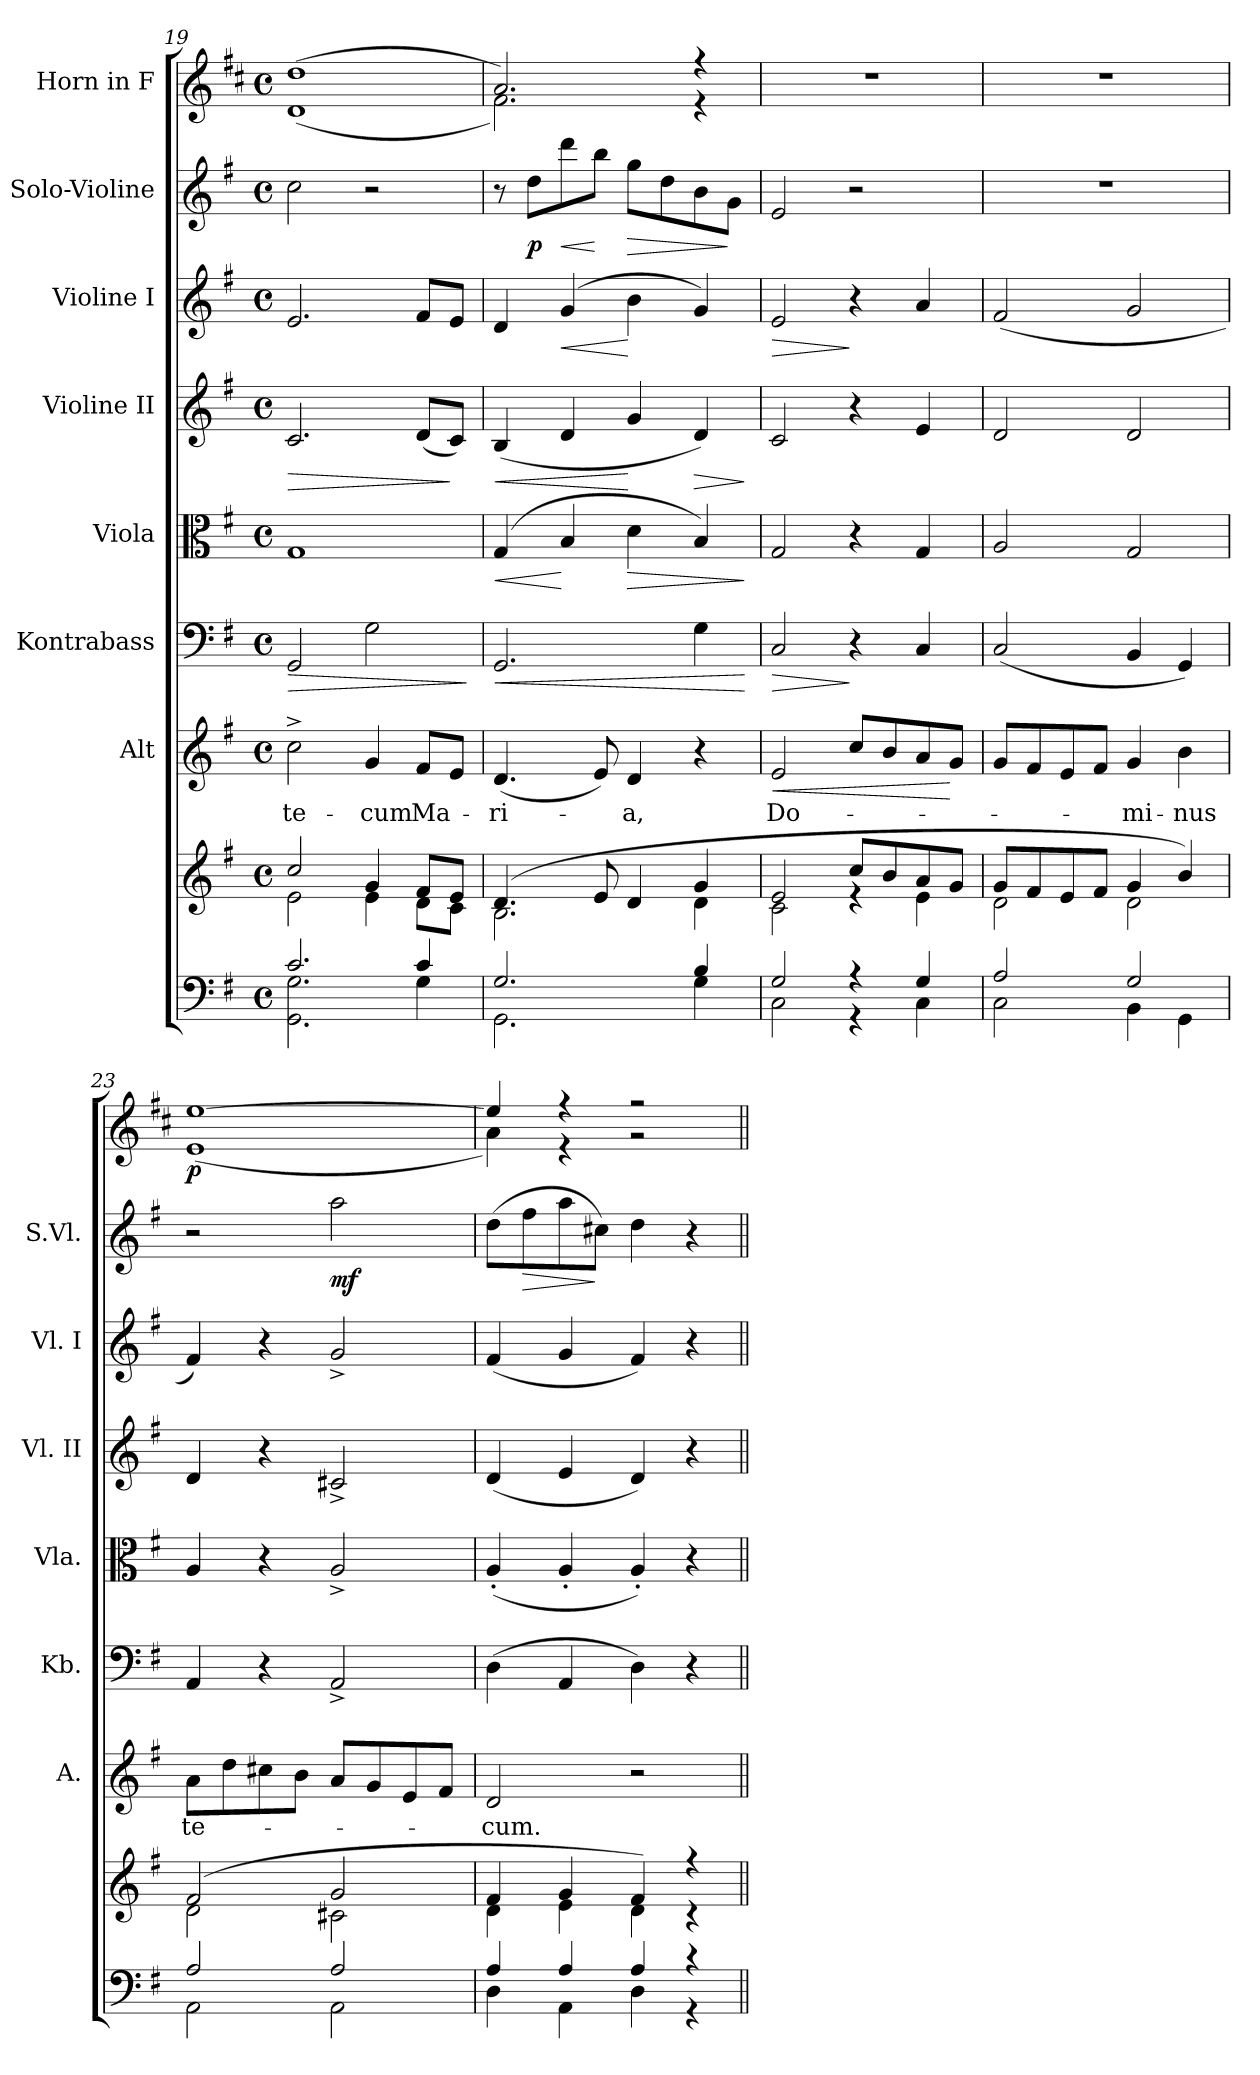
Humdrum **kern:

**kern	**kern	**kern	**text	**dynam	**kern	**dynam	**kern	**dynam	**kern	**dynam	**kern	**dynam	**kern	**dynam	**kern	**dynam
*part8	*part8	*part7	*part7	*part7	*part6	*part6	*part5	*part5	*part4	*part4	*part3	*part3	*part2	*part2	*part1	*part1
*staff9	*staff8	*staff7	*staff7	*staff7	*staff6	*staff6	*staff5	*staff5	*staff4	*staff4	*staff3	*staff3	*staff2	*staff2	*staff1	*staff1
*	*	*I"Alt	*	*	*I"Kontrabass	*	*I"Viola	*	*I"Violine II	*	*I"Violine I	*	*I"Solo-Violine	*	*I"Horn in F	*
*	*	*I'A.	*	*	*I'Kb.	*	*I'Vla.	*	*I'Vl. II	*	*I'Vl. I	*	*I'S.Vl.	*	*	*
*clefF4	*clefG2	*clefG2	*	*	*clefF4	*	*clefC3	*	*clefG2	*	*clefG2	*	*clefG2	*	*clefG2	*
*	*	*	*	*	*ITrd7c12	*	*	*	*	*	*	*	*	*	*ITrd4c7	*
*k[f#]	*k[f#]	*k[f#]	*	*	*k[f#]	*	*k[f#]	*	*k[f#]	*	*k[f#]	*	*k[f#]	*	*k[f#]	*
*G:	*G:	*G:	*	*	*G:	*	*G:	*	*G:	*	*G:	*	*G:	*	*G:	*
*M4/4	*M4/4	*M4/4	*	*	*M4/4	*	*M4/4	*	*M4/4	*	*M4/4	*	*M4/4	*	*M4/4	*
*met(c)	*met(c)	*met(c)	*	*	*met(c)	*	*met(c)	*	*met(c)	*	*met(c)	*	*met(c)	*	*met(c)	*
=19	=19	=19	=19	=19	=19	=19	=19	=19	=19	=19	=19	=19	=19	=19	=19	=19
*^	*^	*	*	*	*	*	*	*	*	*	*	*	*	*	*	*
!	!	!	!	!	!LO:LY:b	!	!	!LO:HP:b	!	!	!	!LO:HP:b	!	!	!	!	!	!
*	*	*	*	*	*	*	*	*	*	*	*	*	*	*	*	*	*^	*
2.c/	2.GG\ 2.G\	2cc/	2e\	2cc^>\	te-	.	2GGG/	>	1G	.	2.c/	>	2.e/	.	2cc\	.	(>1g	(<1G	.
!	!	!	!	!	!LO:LY:b	!	!	!	!	!	!	!	!	!	!	!	!	!	!
.	.	4g/	4e\	4g/	-cum	.	2GG\	.	.	.	.	.	.	.	2r	.	.	.	.
!	!	!	!	!	!LO:LY:b	!	!	!	!	!	!	!	!	!	!	!	!	!	!
4c/	4G\	8f#/L	8d\L	8f#/L	Ma-	.	.	.	.	.	(<8d/L	.	8f#/L	.	.	.	.	.	.
.	.	8e/J	8c\J	8e/J	.	.	.	.	.	.	8c/J)	]	8e/J	.	.	.	.	.	.
*v	*v	*	*	*	*	*	*	*	*	*	*	*	*	*	*	*	*v	*v	*
*	*v	*v	*	*	*	*	*	*	*	*	*	*	*	*	*	*	*
.	.	.	.	.	.	]	.	.	.	.	.	.	.	.	.	.
=20	=20	=20	=20	=20	=20	=20	=20	=20	=20	=20	=20	=20	=20	=20	=20	=20
*^	*^	*	*	*	*	*	*	*	*	*	*	*	*	*	*	*
!	!	!	!	!	!LO:LY:b	!	!	!LO:HP:b	!	!LO:HP:b	!	!LO:HP:b	!	!	!	!	!	!
*	*	*	*	*	*	*	*	*	*	*	*	*	*	*	*	*	*^	*
2.G/	2.GG\	(4.d/	2.B\	(<4.d/	-ri-	.	2.GGG/	<	(4G/	<	(<4B/	<	4d/	.	8r	.	2.d/)	2.B\)	.
!	!	!	!	!	!	!	!	!	!	!	!	!	!	!	!	!LO:DY:b	!	!	!
.	.	.	.	.	.	.	.	.	.	.	.	.	.	.	8dd\L	p	.	.	.
!	!	!	!	!	!	!	!	!	!	!	!	!	!	!LO:HP:b	!	!LO:HP:b	!	!	!
.	.	.	.	.	.	.	.	.	4B/	[	4d/	.	(4g/	<	8ddd\	<	.	.	.
.	.	8e/	.	8e/)	.	.	.	.	.	.	.	.	.	.	8bb\J	[	.	.	.
!	!	!	!	!	!LO:LY:b	!	!	!	!	!LO:HP:b	!	!	!	!	!	!LO:HP:b	!	!	!
.	.	4d/	.	4d/	-a,	.	.	.	4d\	>	4g/	[	4b\	[	8gg\L	>	.	.	.
.	.	.	.	.	.	.	.	.	.	.	.	.	.	.	8dd\	.	.	.	.
!	!	!	!	!	!	!	!	!	!	!	!	!LO:HP:b	!	!	!	!	!	!	!
4B/	4G\	4g/	4d\	4r	.	.	4GG\	.	4B/)	.	4d/)	>	4g/)	.	8b\	.	4r	4r	.
.	.	.	.	.	.	.	.	.	.	.	.	.	.	.	8g\J	]	.	.	.
*v	*v	*	*	*	*	*	*	*	*	*	*	*	*	*	*	*	*v	*v	*
*	*v	*v	*	*	*	*	*	*	*	*	*	*	*	*	*	*	*
.	.	.	.	.	.	[	.	]	.	]	.	.	.	.	.	.
!!LO:PB:g=z
=21	=21	=21	=21	=21	=21	=21	=21	=21	=21	=21	=21	=21	=21	=21	=21	=21
*^	*^	*	*	*	*	*	*	*	*	*	*	*	*	*	*	*
!	!	!	!	!	!LO:LY:b	!LO:HP:b	!	!LO:HP:b	!	!	!	!	!	!LO:HP:b	!	!	!	!
2G/	2C\	2e/	2c\	2e/	Do-	<	2CC/	>	2G/	.	2c/	.	2e/	>	2e/	.	1r	.
4r	4r	8cc/L	4rd	8cc/L	.	.	4r	]	4r	.	4r	.	4r	]	2r	.	.	.
.	.	8b/	.	8b/	.	.	.	.	.	.	.	.	.	.	.	.	.	.
4G/	4C\	8a/	4e\	8a/	.	.	4CC/	.	4G/	.	4e/	.	4a/	.	.	.	.	.
.	.	8g/J	.	8g/J	.	[	.	.	.	.	.	.	.	.	.	.	.	.
=22	=22	=22	=22	=22	=22	=22	=22	=22	=22	=22	=22	=22	=22	=22	=22	=22	=22	=22
2A/	2C\	8g/L	2d\	8g/L	.	.	(<2CC/	.	2A/	.	2d/	.	(<2f#/	.	1r	.	1r	.
.	.	8f#/	.	8f#/	.	.	.	.	.	.	.	.	.	.	.	.	.	.
.	.	8e/	.	8e/	.	.	.	.	.	.	.	.	.	.	.	.	.	.
.	.	8f#/J	.	8f#/J	.	.	.	.	.	.	.	.	.	.	.	.	.	.
!	!	!	!	!	!LO:LY:b	!	!	!	!	!	!	!	!	!	!	!	!	!
2G/	4BB\	4g/	2d\	4g/	-mi-	.	4BBB/	.	2G/	.	2d/	.	2g/	.	.	.	.	.
!	!	!	!	!	!LO:LY:b	!	!	!	!	!	!	!	!	!	!	!	!	!
.	4GG\	4b/)	.	4b\	-nus	.	4GGG/)	.	.	.	.	.	.	.	.	.	.	.
=23	=23	=23	=23	=23	=23	=23	=23	=23	=23	=23	=23	=23	=23	=23	=23	=23	=23	=23
!	!	!	!	!	!LO:LY:b	!	!	!	!	!	!	!	!	!	!	!	!	!LO:DY:b
*	*	*	*	*	*	*	*	*	*	*	*	*	*	*	*	*	*^	*
2A/	2AA\	(2f#/	2d\	8a\L	te-	.	4AAA/	.	4A/	.	4d/	.	4f#/)	.	2r	.	[>1a	(<1A	p
.	.	.	.	8dd\	.	.	.	.	.	.	.	.	.	.	.	.	.	.	.
.	.	.	.	8cc#X\	.	.	4r	.	4r	.	4r	.	4r	.	.	.	.	.	.
.	.	.	.	8b\J	.	.	.	.	.	.	.	.	.	.	.	.	.	.	.
!	!	!	!	!	!	!	!	!	!	!	!	!	!	!	!	!LO:DY:b	!	!	!
2A/	2AA\	2g/	2c#X\	8a/L	.	.	2AAA^</	.	2A^</	.	2c#X^</	.	2g^</	.	2aa\	mf	.	.	.
.	.	.	.	8g/	.	.	.	.	.	.	.	.	.	.	.	.	.	.	.
.	.	.	.	8e/	.	.	.	.	.	.	.	.	.	.	.	.	.	.	.
.	.	.	.	8f#/J	.	.	.	.	.	.	.	.	.	.	.	.	.	.	.
=24	=24	=24	=24	=24	=24	=24	=24	=24	=24	=24	=24	=24	=24	=24	=24	=24	=24	=24	=24
!	!	!	!	!	!LO:LY:b	!	!	!	!	!	!	!	!	!	!	!	!	!	!
4A/	4D\	4f#/	4d\	2d/	-cum.	.	(>4DD\	.	(<4A'</	.	(<4d/	.	(<4f#/	.	(>8dd\L	.	4a/]	4d\)	.
!	!	!	!	!	!	!	!	!	!	!	!	!	!	!	!	!LO:HP:b	!	!	!
.	.	.	.	.	.	.	.	.	.	.	.	.	.	.	8ff#\	>	.	.	.
4A/	4AA\	4g/	4e\	.	.	.	4AAA/	.	4A'</	.	4e/	.	4g/	.	8aa\	.	4r	4r	.
.	.	.	.	.	.	.	.	.	.	.	.	.	.	.	8cc#X\J)	]	.	.	.
4A/	4D\	4f#/)	4d\	2r	.	.	4DD\)	.	4A'</)	.	4d/)	.	4f#/)	.	4dd\	.	2r	2r	.
4r	4r	4r	4r	.	.	.	4r	.	4r	.	4r	.	4r	.	4r	.	.	.	.
*v	*v	*	*	*	*	*	*	*	*	*	*	*	*	*	*	*	*v	*v	*
*	*v	*v	*	*	*	*	*	*	*	*	*	*	*	*	*	*	*
=||	=||	=||	=||	=||	=||	=||	=||	=||	=||	=||	=||	=||	=||	=||	=||	=||
*-	*-	*-	*-	*-	*-	*-	*-	*-	*-	*-	*-	*-	*-	*-	*-	*-
